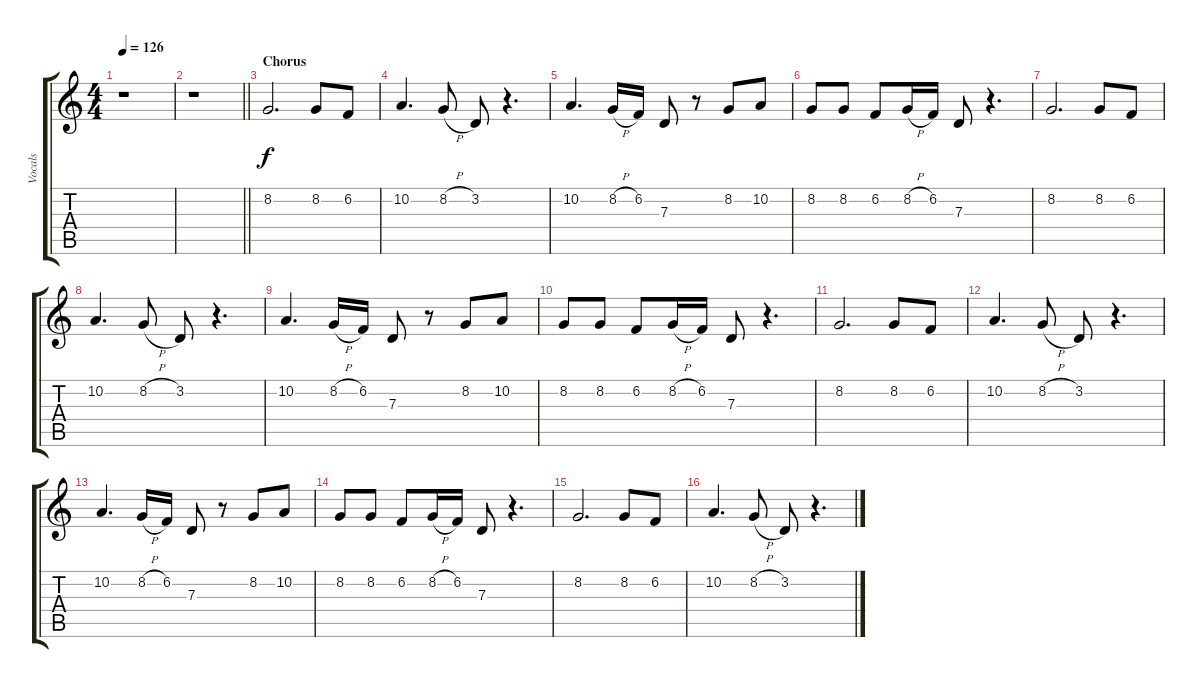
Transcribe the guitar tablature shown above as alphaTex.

\track ("Vocals" "Vocals") {instrument lead6voice}
\staff {score tabs}
\tuning (E4 B3 G3 D3 A2 E2) {hide}
\ts (4 4)
\tempo 126
\clef g2
\ks c
r.1{dy f} |
\barLineRight lightlight
r.1 |
\section ("" "Chorus")
8.2.2{d} 8.2.8 6.2.8 |
10.2.4{d} 8.2{h}.8 3.2.8 r.4{d} |
10.2.4{d} 8.2{h}.16 6.2.16 7.3.8 r.8 8.2.8 10.2.8 |
8.2.8 8.2.8 6.2.8 8.2{h}.16 6.2.16 7.3.8 r.4{d} |
8.2.2{d} 8.2.8 6.2.8 |
10.2.4{d} 8.2{h}.8 3.2.8 r.4{d} |
10.2.4{d} 8.2{h}.16 6.2.16 7.3.8 r.8 8.2.8 10.2.8 |
8.2.8 8.2.8 6.2.8 8.2{h}.16 6.2.16 7.3.8 r.4{d} |
8.2.2{d} 8.2.8 6.2.8 |
10.2.4{d} 8.2{h}.8 3.2.8 r.4{d} |
10.2.4{d} 8.2{h}.16 6.2.16 7.3.8 r.8 8.2.8 10.2.8 |
8.2.8 8.2.8 6.2.8 8.2{h}.16 6.2.16 7.3.8 r.4{d} |
8.2.2{d} 8.2.8 6.2.8 |
10.2.4{d} 8.2{h}.8 3.2.8 r.4{d}
